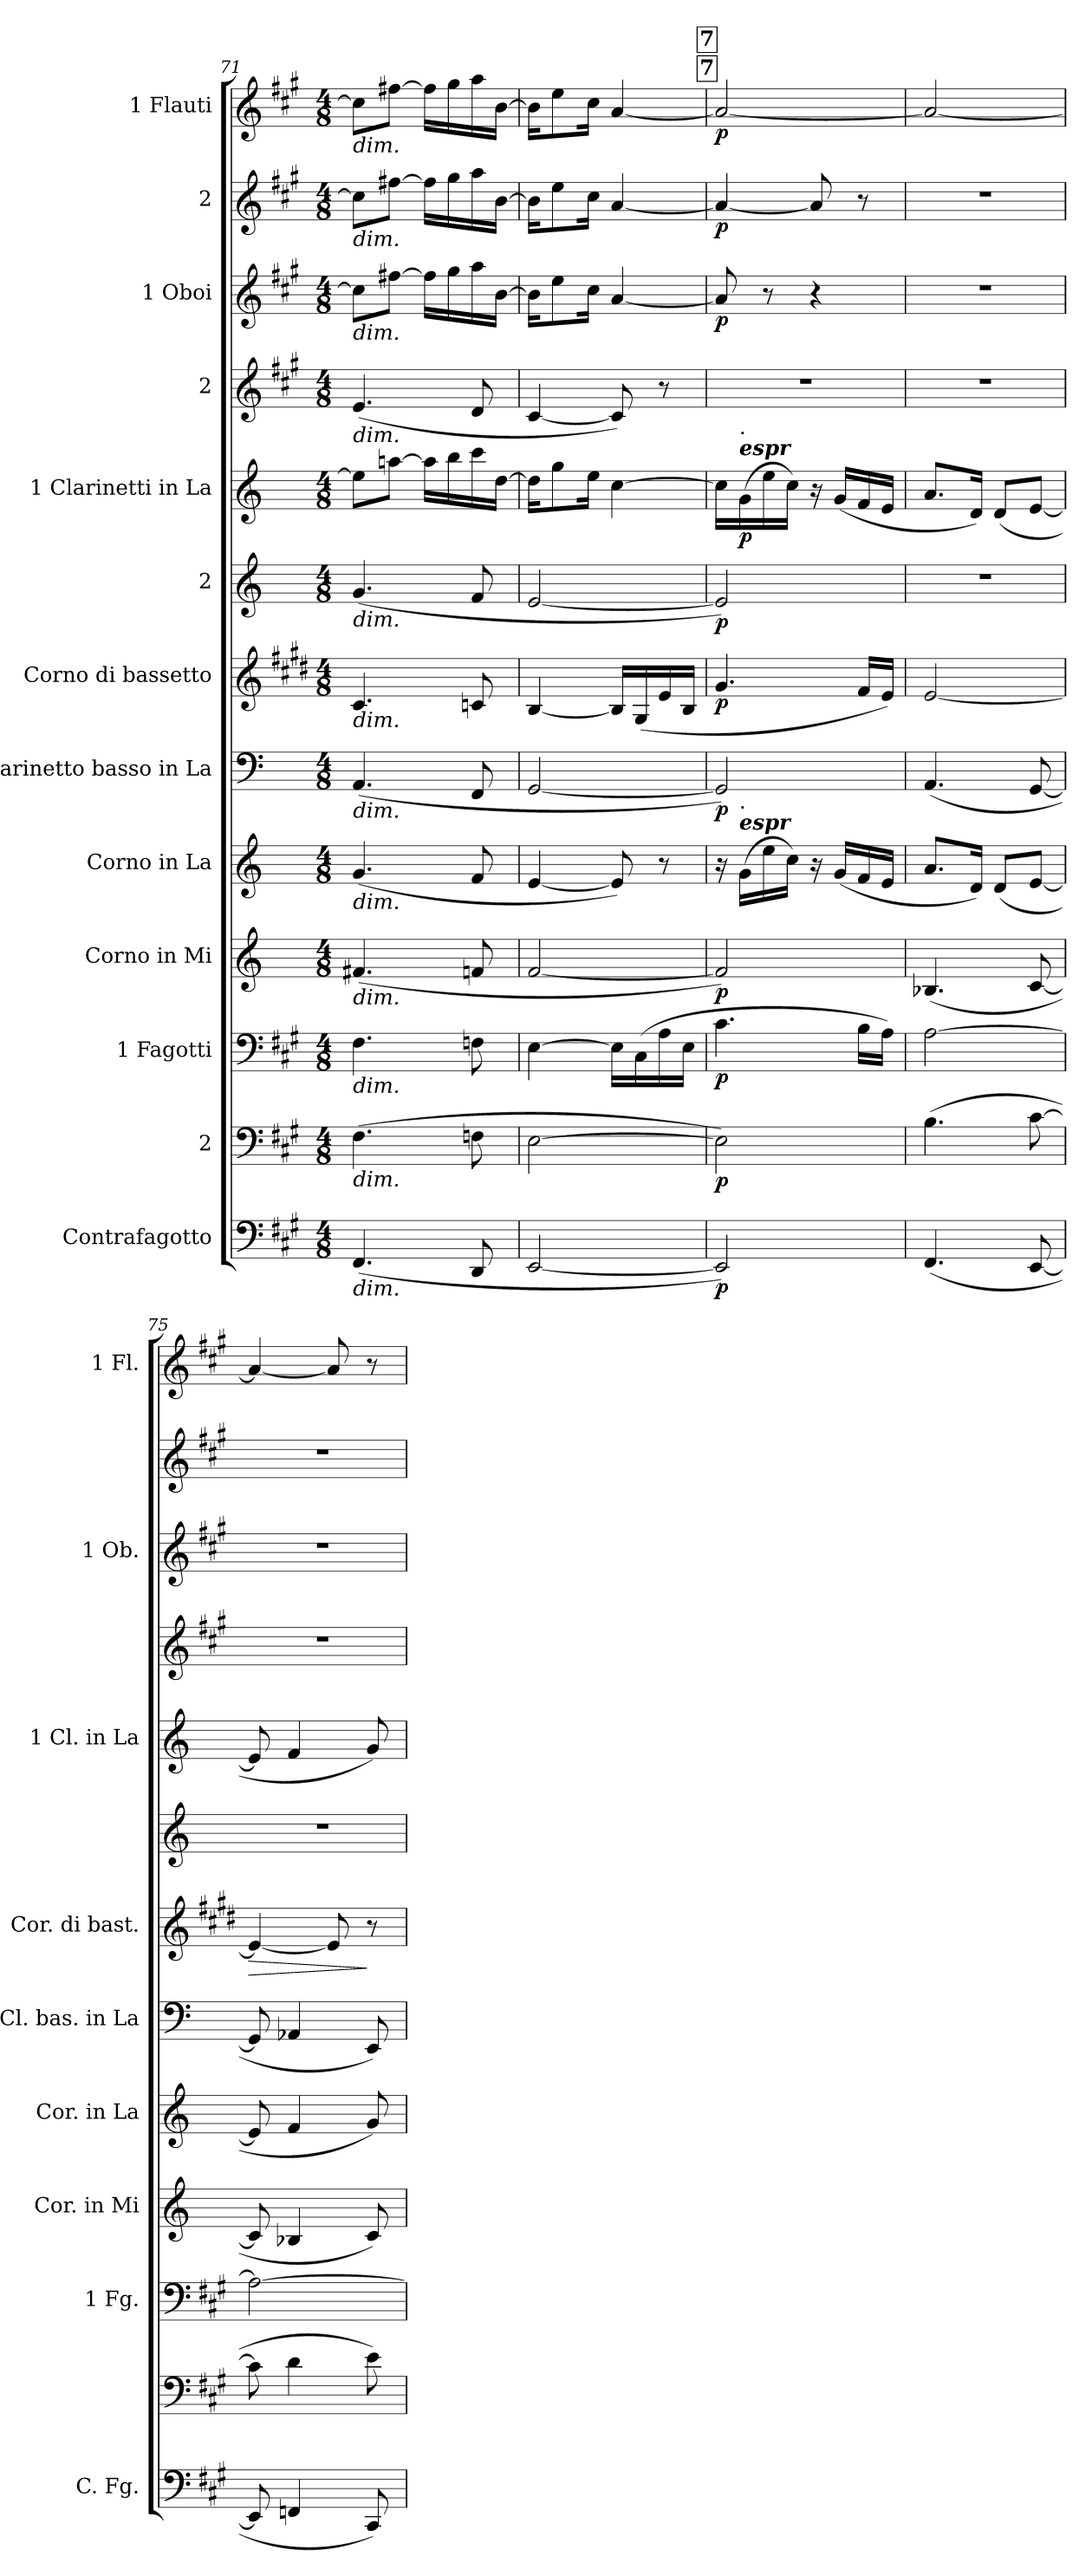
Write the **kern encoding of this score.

**kern	**dynam	**kern	**dynam	**kern	**dynam	**kern	**dynam	**kern	**kern	**dynam	**kern	**dynam	**kern	**dynam	**kern	**dynam	**kern	**kern	**dynam	**kern	**dynam	**kern	**dynam
*part13	*part13	*part12	*part12	*part11	*part11	*part10	*part10	*part9	*part8	*part8	*part7	*part7	*part6	*part6	*part5	*part5	*part4	*part3	*part3	*part2	*part2	*part1	*part1
*staff13	*staff13	*staff12	*staff12	*staff11	*staff11	*staff10	*staff10	*staff9	*staff8	*staff8	*staff7	*staff7	*staff6	*staff6	*staff5	*staff5	*staff4	*staff3	*staff3	*staff2	*staff2	*staff1	*staff1
*I"Contrafagotto	*	*I"2	*	*I"1  Fagotti	*	*I"Corno in Mi	*	*I"Corno in La	*I"Clarinetto basso in La	*	*I"Corno di bassetto	*	*I"2	*	*I"1  Clarinetti in La	*	*I"2	*I"1  Oboi	*	*I"2	*	*I"1  Flauti	*
*I'C. Fg.	*	*	*	*I'1  Fg.	*	*I'Cor. in Mi	*	*I'Cor. in La	*I'Cl. bas. in La	*	*I'Cor. di bast.	*	*	*	*I'1  Cl. in La	*	*	*I'1  Ob.	*	*	*	*I'1  Fl.	*
*clefF4	*	*clefF4	*	*clefF4	*	*clefG2	*	*clefG2	*clefF4	*	*clefG2	*	*clefG2	*	*clefG2	*	*clefG2	*clefG2	*	*clefG2	*	*clefG2	*
*ITrd7c12	*	*	*	*	*	*ITrd5c8	*	*ITrd2c3	*ITrd2c3	*	*ITrd4c7	*	*ITrd2c3	*	*ITrd2c3	*	*	*	*	*	*	*	*
*k[f#c#g#]	*	*k[f#c#g#]	*	*k[f#c#g#]	*	*k[f#c#g#d#]	*	*k[f#c#g#]	*k[f#c#g#]	*	*k[f#c#g#]	*	*k[f#c#g#]	*	*k[f#c#g#]	*	*k[f#c#g#]	*k[f#c#g#]	*	*k[f#c#g#]	*	*k[f#c#g#]	*
*M4/8	*	*M4/8	*	*M4/8	*	*M4/8	*	*M4/8	*M4/8	*	*M4/8	*	*M4/8	*	*M4/8	*	*M4/8	*M4/8	*	*M4/8	*	*M4/8	*
=71	=71	=71	=71	=71	=71	=71	=71	=71	=71	=71	=71	=71	=71	=71	=71	=71	=71	=71	=71	=71	=71	=71	=71
!	!	!	!	!	!	!	!	!	!	!	!	!	!	!	!	!	!	!	!	!	!	!LO:TX:b:i:t=dim.	!
!	!	!	!	!	!	!	!	!	!	!	!	!	!	!	!	!	!	!	!	!LO:TX:b:i:t=dim.	!	!	!
!	!	!	!	!	!	!	!	!	!	!	!	!	!	!	!	!	!	!LO:TX:b:i:t=dim.	!	!	!	!	!
!	!	!	!	!	!	!	!	!	!	!	!	!	!	!	!	!	!LO:TX:b:i:t=dim.	!	!	!	!	!	!
!	!	!	!	!	!	!	!	!	!	!	!	!	!LO:TX:b:i:t=dim.	!	!	!	!	!	!	!	!	!	!
!	!	!	!	!	!	!	!	!	!	!	!LO:TX:b:i:t=dim.	!	!	!	!	!	!	!	!	!	!	!	!
!	!	!	!	!	!	!	!	!	!LO:TX:b:i:t=dim.	!	!	!	!	!	!	!	!	!	!	!	!	!	!
!	!	!	!	!	!	!	!	!LO:TX:b:i:t=dim.	!	!	!	!	!	!	!	!	!	!	!	!	!	!	!
!	!	!	!	!	!	!LO:TX:b:i:t=dim.	!	!	!	!	!	!	!	!	!	!	!	!	!	!	!	!	!
!	!	!	!	!LO:TX:b:i:t=dim.	!	!	!	!	!	!	!	!	!	!	!	!	!	!	!	!	!	!	!
!	!	!LO:TX:b:i:t=dim.	!	!	!	!	!	!	!	!	!	!	!	!	!	!	!	!	!	!	!	!	!
!LO:TX:b:i:t=dim.	!	!	!	!	!	!	!	!	!	!	!	!	!	!	!	!	!	!	!	!	!	!	!
(4.FFF#/	.	(4.F#\	.	4.F#\	.	(4.A#X/	.	(4.e/	(4.FF#/	.	4.F#/	.	(4.e/	.	8cc#\L]	.	(4.e/	8cc#\L]	.	8cc#\L]	.	8cc#\L]	.
.	.	.	.	.	.	.	.	.	.	.	.	.	.	.	[8ff#X\J	.	.	[8ff#X\J	.	[8ff#X\J	.	[8ff#X\J	.
.	.	.	.	.	.	.	.	.	.	.	.	.	.	.	16ff#\LL]	.	.	16ff#\LL]	.	16ff#\LL]	.	16ff#\LL]	.
.	.	.	.	.	.	.	.	.	.	.	.	.	.	.	16gg#\	.	.	16gg#\	.	16gg#\	.	16gg#\	.
8DDD/	.	8Fn\	.	8Fn\	.	8An/	.	8d/	8DD/	.	8Fn/	.	8d/	.	16aa\	.	8d/	16aa\	.	16aa\	.	16aa\	.
.	.	.	.	.	.	.	.	.	.	.	.	.	.	.	[16b\JJ	.	.	[16b\JJ	.	[16b\JJ	.	[16b\JJ	.
=72	=72	=72	=72	=72	=72	=72	=72	=72	=72	=72	=72	=72	=72	=72	=72	=72	=72	=72	=72	=72	=72	=72	=72
[2EEE/	.	[2E\	.	[4E\	.	[2A/	.	[4c#/	[2EE/	.	[4E/	.	[2c#/	.	16b\KL]	.	[4c#/	16b\KL]	.	16b\KL]	.	16b\KL]	.
.	.	.	.	.	.	.	.	.	.	.	.	.	.	.	8ee\	.	.	8ee\	.	8ee\	.	8ee\	.
.	.	.	.	.	.	.	.	.	.	.	.	.	.	.	16cc#\Jk	.	.	16cc#\Jk	.	16cc#\Jk	.	16cc#\Jk	.
.	.	.	.	16E\LL]	.	.	.	8c#/])	.	.	16E/LL]	.	.	.	[4a\	.	8c#/])	[4a/	.	[4a/	.	[4a/	.
.	.	.	.	(16C#\	.	.	.	.	.	.	(16C#/	.	.	.	.	.	.	.	.	.	.	.	.
.	.	.	.	16A\	.	.	.	8r	.	.	16A/	.	.	.	.	.	8r	.	.	.	.	.	.
.	.	.	.	16E\JJ	.	.	.	.	.	.	16E/JJ	.	.	.	.	.	.	.	.	.	.	.	.
!!LO:REH:place=s1:a:B:cj:fs=14:t=7
!!LO:REH:place=s1:b:B:cj:fs=14:t=7
=73	=73	=73	=73	=73	=73	=73	=73	=73	=73	=73	=73	=73	=73	=73	=73	=73	=73	=73	=73	=73	=73	=73	=73
!	!LO:DY:b	!	!LO:DY:b	!	!LO:DY:b	!	!LO:DY:b	!	!	!LO:DY:b	!	!LO:DY:b	!	!LO:DY:b	!	!	!	!	!LO:DY:b	!	!LO:DY:b	!	!LO:DY:b
2EEE/])	p	2E\])	p	4.c#\	p	2A/])	p	16r	2EE/])	p	4.c#/	p	2c#/])	p	16a\LL]	.	2r	8a/]	p	4a/_	p	2a/_	p
!	!	!	!	!	!	!	!	!	!	!	!	!	!	!	!LO:TX:a:Bi:t=espr	!	!	!	!	!	!	!	!
!	!	!	!	!	!	!	!	!	!	!	!	!	!	!	!LO:TX:a:t=.	!	!	!	!	!	!	!	!
!	!	!	!	!	!	!	!	!LO:TX:a:Bi:t=espr	!	!	!	!	!	!	!	!	!	!	!	!	!	!	!
!	!	!	!	!	!	!	!	!LO:TX:a:t=.	!	!	!	!	!	!	!	!	!	!	!	!	!	!	!
!	!	!	!	!	!	!	!	!	!	!	!	!	!	!	!	!LO:DY:b	!	!	!	!	!	!	!
.	.	.	.	.	.	.	.	(16e\LL	.	.	.	.	.	.	(16e\	p	.	.	.	.	.	.	.
.	.	.	.	.	.	.	.	16cc#\	.	.	.	.	.	.	16cc#\	.	.	8r	.	.	.	.	.
.	.	.	.	.	.	.	.	16a\JJ)	.	.	.	.	.	.	16a\JJ)	.	.	.	.	.	.	.	.
.	.	.	.	.	.	.	.	16r	.	.	.	.	.	.	16r	.	.	4r	.	8a/]	.	.	.
.	.	.	.	.	.	.	.	(16e/LL	.	.	.	.	.	.	(16e/LL	.	.	.	.	.	.	.	.
.	.	.	.	16B\LL	.	.	.	16d/	.	.	16B/LL	.	.	.	16d/	.	.	.	.	8r	.	.	.
.	.	.	.	16A\JJ)	.	.	.	16c#/JJ	.	.	16A/JJ)	.	.	.	16c#/JJ	.	.	.	.	.	.	.	.
=74	=74	=74	=74	=74	=74	=74	=74	=74	=74	=74	=74	=74	=74	=74	=74	=74	=74	=74	=74	=74	=74	=74	=74
(4.FFF#/	.	(4.B\	.	[2A\	.	(4.Dn/	.	8.f#/L	(4.FF#/	.	[2A/	.	2r	.	8.f#/L	.	2r	2r	.	2r	.	2a/_	.
.	.	.	.	.	.	.	.	16B/Jk)	.	.	.	.	.	.	16B/Jk)	.	.	.	.	.	.	.	.
.	.	.	.	.	.	.	.	(8B/L	.	.	.	.	.	.	(8B/L	.	.	.	.	.	.	.	.
[8EEE/	.	[8c#\	.	.	.	[8E/	.	[8c#/J	[8EE/	.	.	.	.	.	[8c#/J	.	.	.	.	.	.	.	.
=75	=75	=75	=75	=75	=75	=75	=75	=75	=75	=75	=75	=75	=75	=75	=75	=75	=75	=75	=75	=75	=75	=75	=75
!	!	!	!	!	!	!	!	!	!	!	!	!LO:HP:b	!	!	!	!	!	!	!	!	!	!	!
8EEE/]	.	8c#\]	.	2A\_	.	8E/]	.	8c#/]	8EE/]	.	4A/_	>	2r	.	8c#/]	.	2r	2r	.	2r	.	4a/_	.
4FFFn/	.	4d\	.	.	.	4Dn/	.	4d/	4FFn/	.	.	.	.	.	4d/	.	.	.	.	.	.	.	.
.	.	.	.	.	.	.	.	.	.	.	8A/]	.	.	.	.	.	.	.	.	.	.	8a/]	.
8CCC#/)	.	8e\)	.	.	.	8E/)	.	8e/)	8CC#/)	.	8r	]	.	.	8e/)	.	.	.	.	.	.	8r	.
=	=	=	=	=	=	=	=	=	=	=	=	=	=	=	=	=	=	=	=	=	=	=	=
*-	*-	*-	*-	*-	*-	*-	*-	*-	*-	*-	*-	*-	*-	*-	*-	*-	*-	*-	*-	*-	*-	*-	*-
